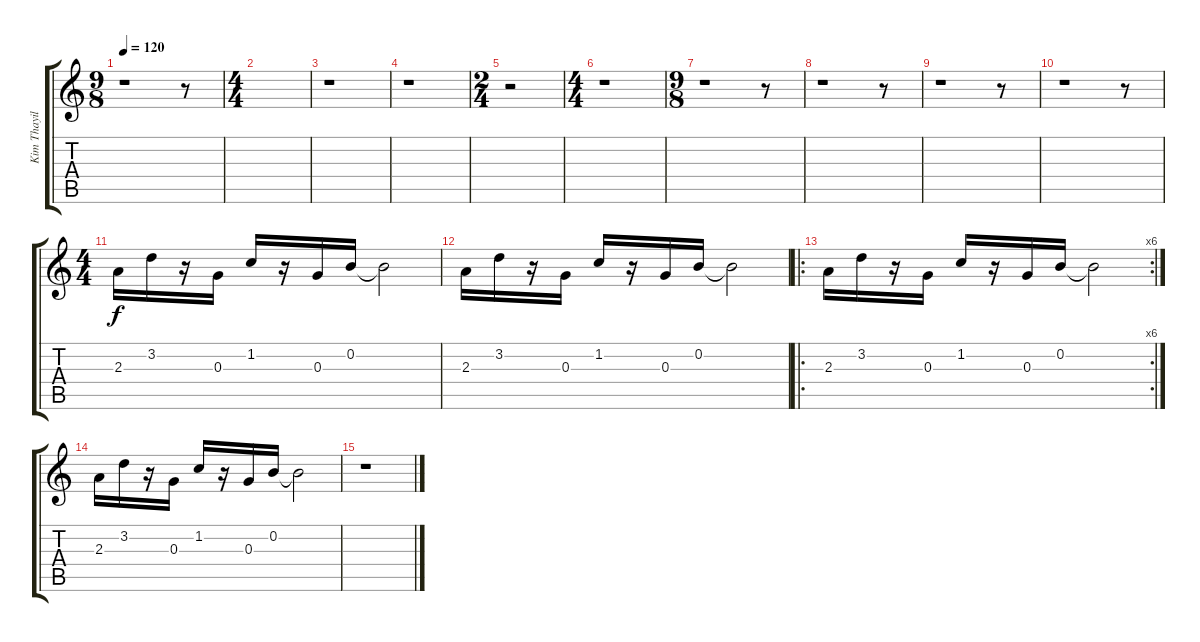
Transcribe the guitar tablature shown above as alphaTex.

\track ("Kim Thayil" "Kim Thayil") {instrument overdrivenguitar}
\staff {score tabs}
\tuning (B3 B3 G3 D3 A2 D2) {hide}
\ts (9 8)
\tempo 120
\clef g2
\ks c
r.1{dy f} r.8 |
\ts (4 4)
|
r.1 |
r.1 |
\ts (2 4)
r.2 |
\ts (4 4)
r.1 |
\ts (9 8)
r.1 r.8 |
r.1 r.8 |
r.1 r.8 |
r.1 r.8 |
\ts (4 4)
2.3.16 3.2.16 r.16 0.3.16 1.2.16 r.16 0.3.16 0.2.16 0.2{t}.2 |
2.3.16 3.2.16 r.16 0.3.16 1.2.16 r.16 0.3.16 0.2.16 0.2{t}.2 |
\ro
\rc 6
2.3.16 3.2.16 r.16 0.3.16 1.2.16 r.16 0.3.16 0.2.16 0.2{t}.2 |
2.3.16 3.2.16 r.16 0.3.16 1.2.16 r.16 0.3.16 0.2.16 0.2{t}.2 |
r.1
